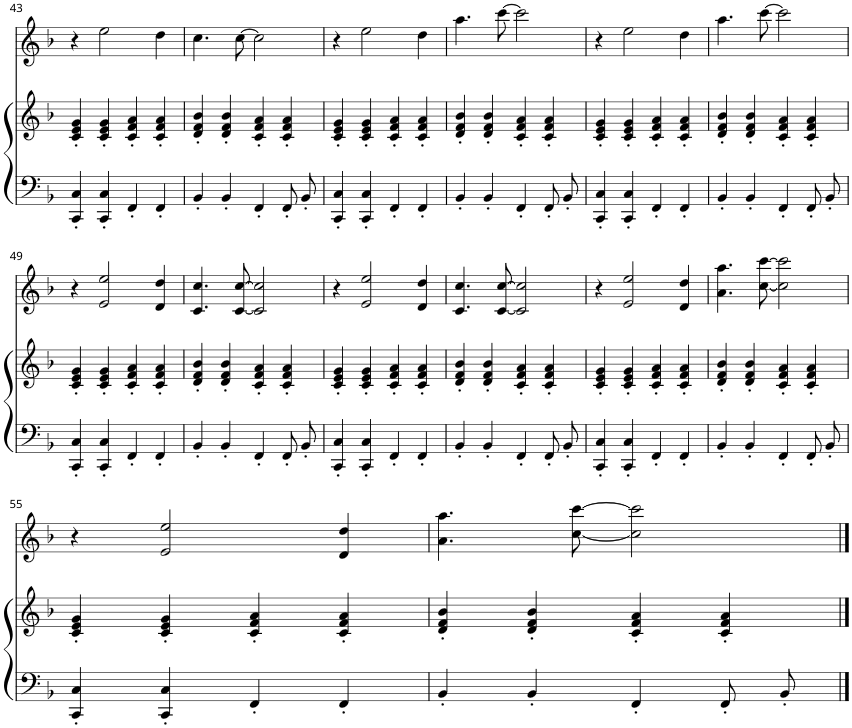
**kern	**kern	**kern
*part2	*part2	*part1
*staff3	*staff2	*staff1
*I"Piano 1	*	*I"Voice
*I'Pno	*	*
!!LO:PB:g=z
*clefF4	*clefG2	*clefG2
*k[b-]	*k[b-]	*k[b-]
*F:	*F:	*F:
*M4/4	*M4/4	*M4/4
=43	=43	=43
4CC/' 4C/'	4c/' 4e/' 4g/'	4r
4CC/' 4C/'	4c/' 4e/' 4g/'	2ee\
4FF'/	4c/' 4f/' 4a/'	.
4FF'/	4c/' 4f/' 4a/'	4dd\
=44	=44	=44
4BB-'/	4d/' 4f/' 4b-/'	4.cc\
4BB-'/	4d/' 4f/' 4b-/'	.
.	.	[8cc\
4FF'/	4c/' 4f/' 4a/'	2cc\]
8FF'/L	4c/' 4f/' 4a/'	.
8BB-'/J	.	.
=45	=45	=45
4CC/' 4C/'	4c/' 4e/' 4g/'	4r
4CC/' 4C/'	4c/' 4e/' 4g/'	2ee\
4FF'/	4c/' 4f/' 4a/'	.
4FF'/	4c/' 4f/' 4a/'	4dd\
=46	=46	=46
4BB-'/	4d/' 4f/' 4b-/'	4.aa\
4BB-'/	4d/' 4f/' 4b-/'	.
.	.	[8ccc\
4FF'/	4c/' 4f/' 4a/'	2ccc\]
8FF'/L	4c/' 4f/' 4a/'	.
8BB-'/J	.	.
=47	=47	=47
4CC/' 4C/'	4c/' 4e/' 4g/'	4r
4CC/' 4C/'	4c/' 4e/' 4g/'	2ee\
4FF'/	4c/' 4f/' 4a/'	.
4FF'/	4c/' 4f/' 4a/'	4dd\
=48	=48	=48
4BB-'/	4d/' 4f/' 4b-/'	4.aa\
4BB-'/	4d/' 4f/' 4b-/'	.
.	.	[8ccc\
4FF'/	4c/' 4f/' 4a/'	2ccc\]
8FF'/L	4c/' 4f/' 4a/'	.
8BB-'/J	.	.
!!LO:LB:g=z
=49	=49	=49
4CC/' 4C/'	4c/' 4e/' 4g/'	4r
4CC/' 4C/'	4c/' 4e/' 4g/'	2e/ 2ee/
4FF'/	4c/' 4f/' 4a/'	.
4FF'/	4c/' 4f/' 4a/'	4d/ 4dd/
=50	=50	=50
4BB-'/	4d/' 4f/' 4b-/'	4.c/ 4.cc/
4BB-'/	4d/' 4f/' 4b-/'	.
.	.	[8c/ [8cc/
4FF'/	4c/' 4f/' 4a/'	2c/] 2cc/]
8FF'/L	4c/' 4f/' 4a/'	.
8BB-'/J	.	.
=51	=51	=51
4CC/' 4C/'	4c/' 4e/' 4g/'	4r
4CC/' 4C/'	4c/' 4e/' 4g/'	2e/ 2ee/
4FF'/	4c/' 4f/' 4a/'	.
4FF'/	4c/' 4f/' 4a/'	4d/ 4dd/
=52	=52	=52
4BB-'/	4d/' 4f/' 4b-/'	4.c/ 4.cc/
4BB-'/	4d/' 4f/' 4b-/'	.
.	.	[8c/ [8cc/
4FF'/	4c/' 4f/' 4a/'	2c/] 2cc/]
8FF'/L	4c/' 4f/' 4a/'	.
8BB-'/J	.	.
=53	=53	=53
4CC/' 4C/'	4c/' 4e/' 4g/'	4r
4CC/' 4C/'	4c/' 4e/' 4g/'	2e/ 2ee/
4FF'/	4c/' 4f/' 4a/'	.
4FF'/	4c/' 4f/' 4a/'	4d/ 4dd/
=54	=54	=54
4BB-'/	4d/' 4f/' 4b-/'	4.a\ 4.aa\
4BB-'/	4d/' 4f/' 4b-/'	.
.	.	[8cc\ [8ccc\
4FF'/	4c/' 4f/' 4a/'	2cc\] 2ccc\]
8FF'/L	4c/' 4f/' 4a/'	.
8BB-'/J	.	.
!!LO:LB:g=z
=55	=55	=55
4CC/' 4C/'	4c/' 4e/' 4g/'	4r
4CC/' 4C/'	4c/' 4e/' 4g/'	2e/ 2ee/
4FF'/	4c/' 4f/' 4a/'	.
4FF'/	4c/' 4f/' 4a/'	4d/ 4dd/
=56	=56	=56
4BB-'/	4d/' 4f/' 4b-/'	4.a\ 4.aa\
4BB-'/	4d/' 4f/' 4b-/'	.
.	.	[8cc\ [8ccc\
4FF'/	4c/' 4f/' 4a/'	2cc\] 2ccc\]
8FF'/L	4c/' 4f/' 4a/'	.
8BB-'/J	.	.
==	==	==
*-	*-	*-
